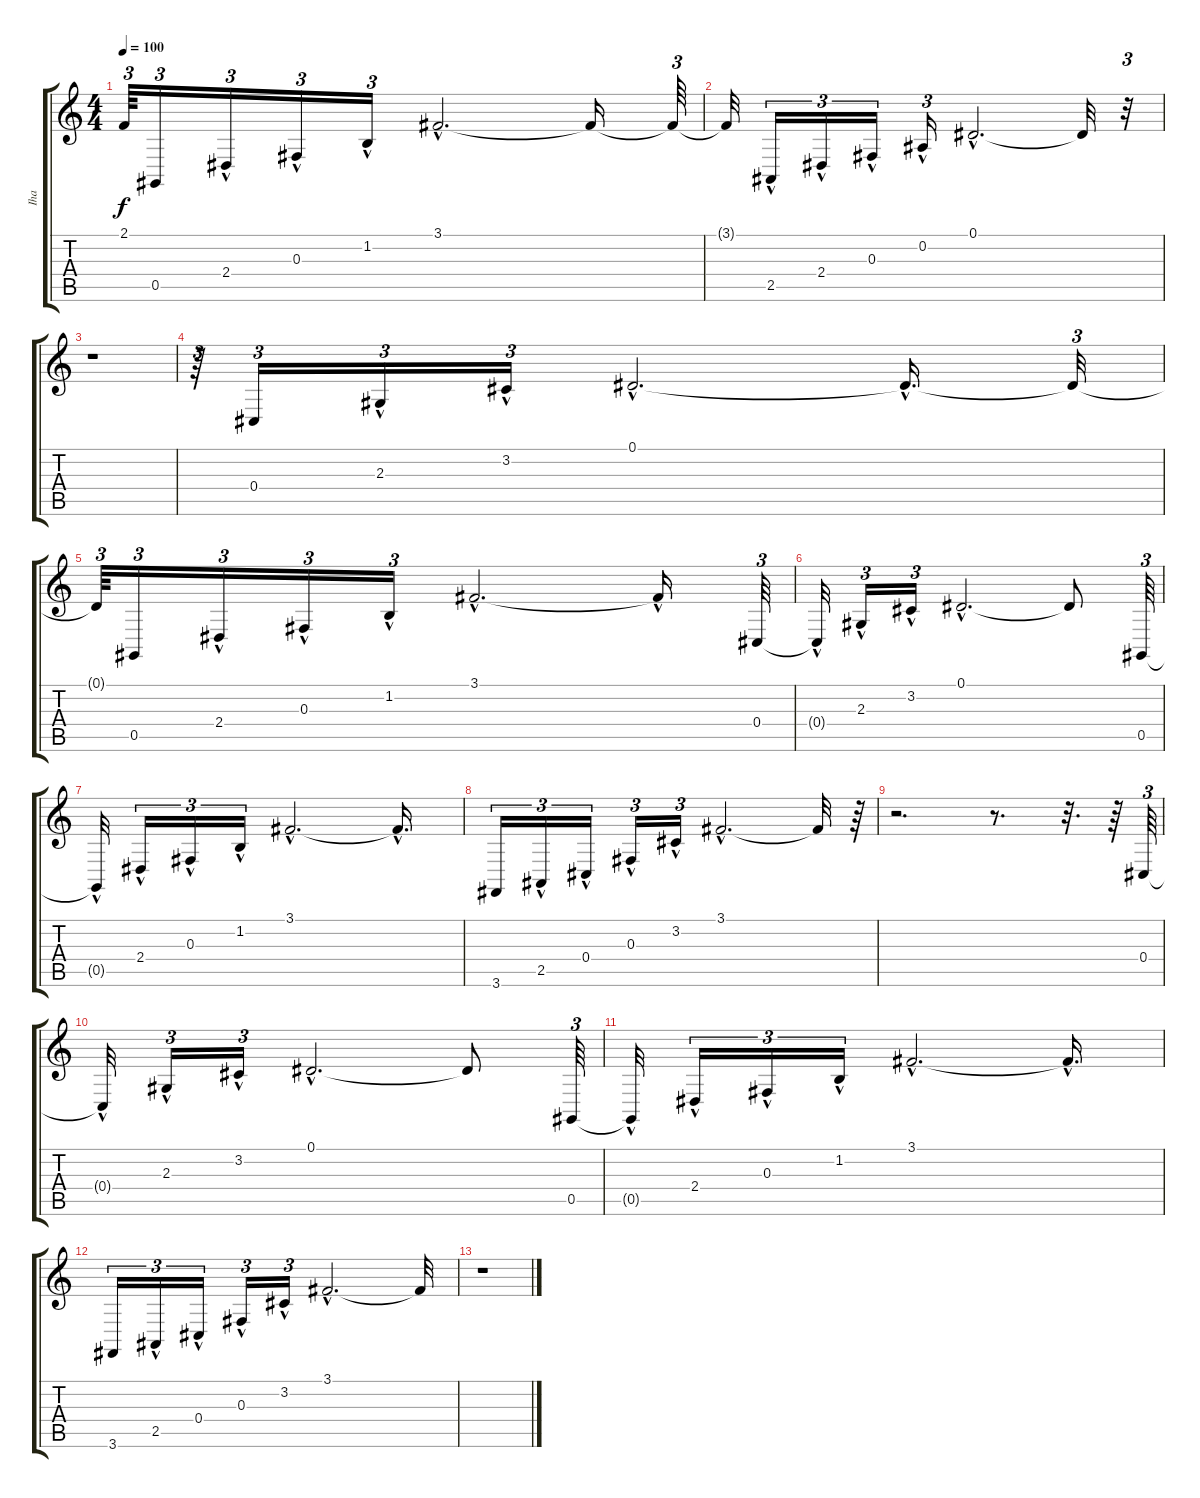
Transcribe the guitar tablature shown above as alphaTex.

\track ("Iha" "Iha") {instrument sitar}
\staff {score tabs}
\tuning (Eb4 Bb3 Gb3 Db3 Ab2 Eb2) {hide}
\ts (4 4)
\tempo 100
\clef g2
\ks c
2.1{t}.64{tu (3 2) dy f} 0.5.16{tu (3 2)} 2.4{hac}.16{tu (3 2)} 0.3{hac}.16{tu (3 2)} 1.2{hac}.16{tu (3 2)} 3.1{hac}.2{d} 3.1{t}.16 3.1{t}.64{tu (3 2)} |
3.1{t}.32 2.5{hac}.16{tu (3 2)} 2.4{hac}.16{tu (3 2)} 0.3{hac}.16{tu (3 2)} 0.2{hac}.16{tu (3 2)} 0.1{hac}.2{d} 0.1{t}.32 r.32{tu (3 2)} |
r.1 |
r.64{tu (3 2)} 0.4.16{tu (3 2)} 2.3{hac}.16{tu (3 2)} 3.2{hac}.16{tu (3 2)} 0.1{hac}.2{d} 0.1{hac t}.16{d} 0.1{t}.32{tu (3 2)} |
0.1{t}.64{tu (3 2)} 0.5.16{tu (3 2)} 2.4{hac}.16{tu (3 2)} 0.3{hac}.16{tu (3 2)} 1.2{hac}.16{tu (3 2)} 3.1{hac}.2{d} 3.1{hac t}.16 0.4.64{tu (3 2)} |
0.4{hac t}.32 2.3{hac}.16{tu (3 2)} 3.2{hac}.16{tu (3 2)} 0.1{hac}.2{d} 0.1{t}.8 0.5.64{tu (3 2)} |
0.5{hac t}.32 2.4{hac}.16{tu (3 2)} 0.3{hac}.16{tu (3 2)} 1.2{hac}.16{tu (3 2)} 3.1{hac}.2{d} 3.1{hac t}.16{d} |
3.6.16{tu (3 2)} 2.5{hac}.16{tu (3 2)} 0.4{hac}.16{tu (3 2)} 0.3{hac}.16{tu (3 2)} 3.2{hac}.16{tu (3 2)} 3.1{hac}.2{d} 3.1{t}.32 r.64{tu (3 2)} |
r.2{d} r.8{d} r.32{d} r.64 0.4.64{tu (3 2)} |
0.4{hac t}.32 2.3{hac}.16{tu (3 2)} 3.2{hac}.16{tu (3 2)} 0.1{hac}.2{d} 0.1{t}.8 0.5.64{tu (3 2)} |
0.5{hac t}.32 2.4{hac}.16{tu (3 2)} 0.3{hac}.16{tu (3 2)} 1.2{hac}.16{tu (3 2)} 3.1{hac}.2{d} 3.1{hac t}.16{d} |
3.6.16{tu (3 2)} 2.5{hac}.16{tu (3 2)} 0.4{hac}.16{tu (3 2)} 0.3{hac}.16{tu (3 2)} 3.2{hac}.16{tu (3 2)} 3.1{hac}.2{d} 3.1{t}.32 |
r.1
